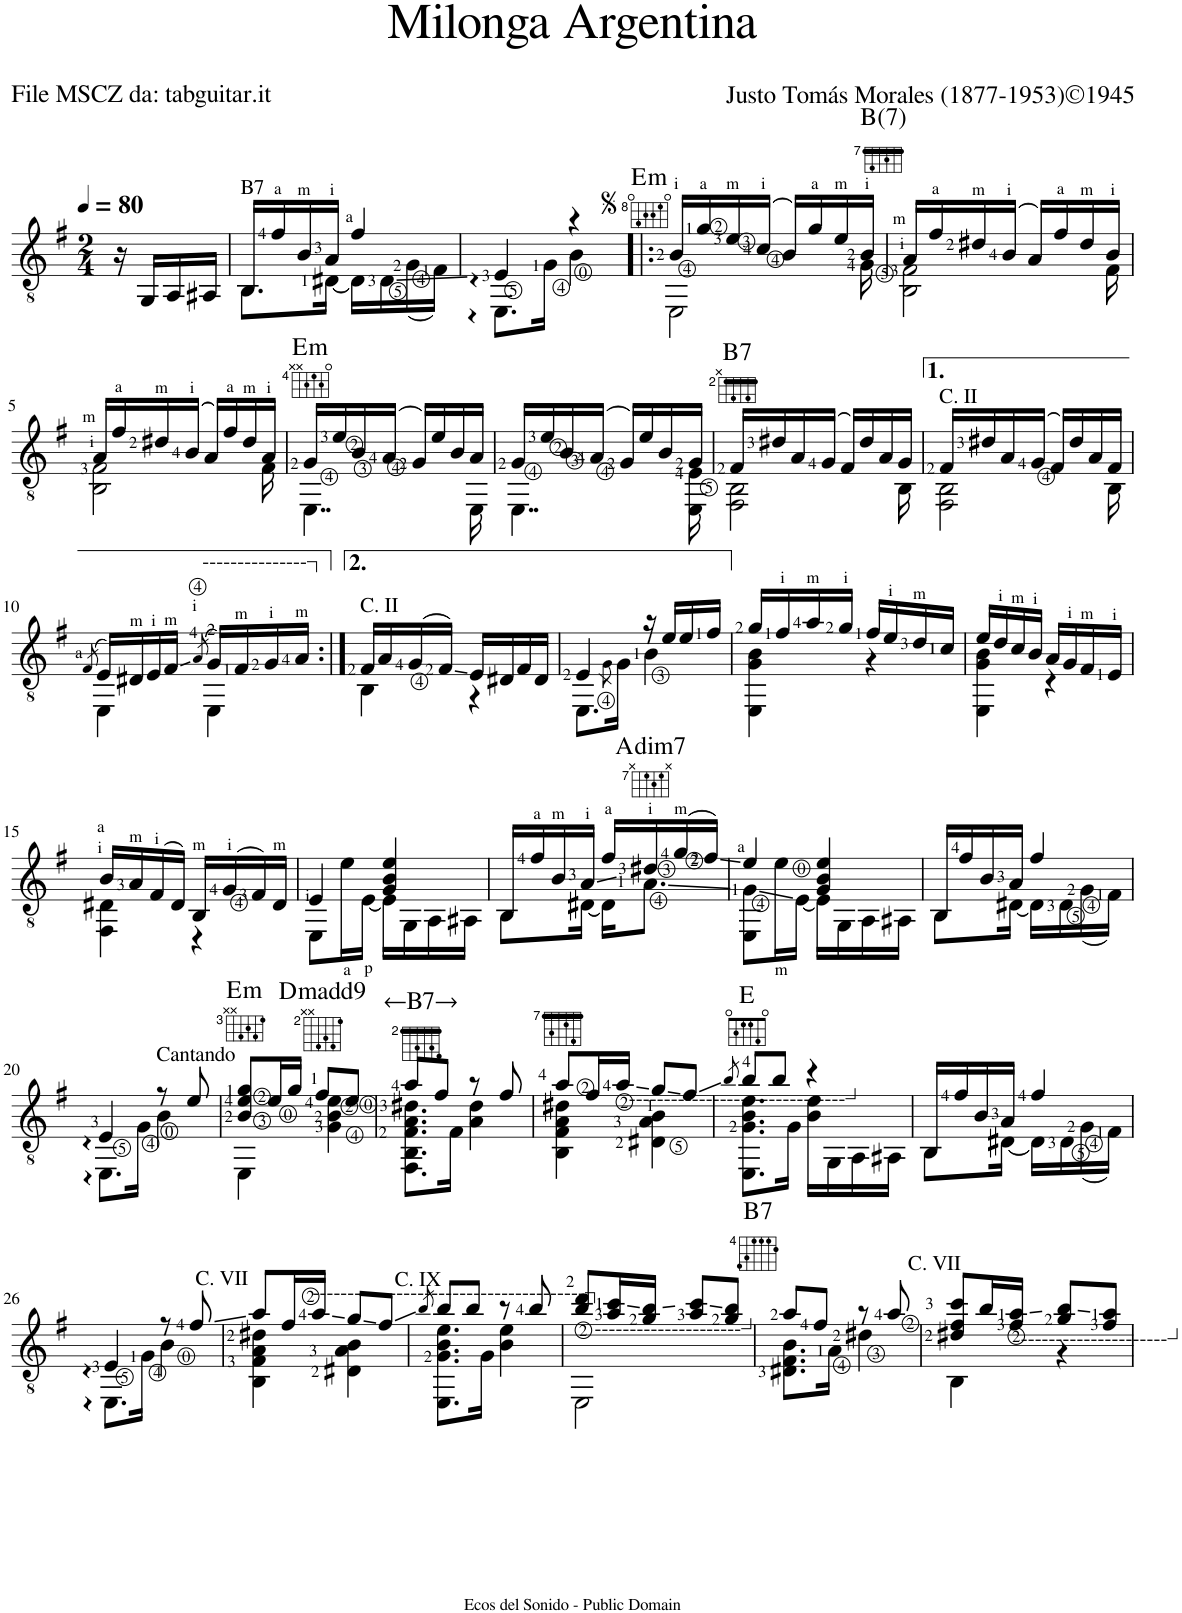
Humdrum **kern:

**kern	**harte
*part1	*part1
*staff1	*
*I"Guitar	*
*clefGv2	*
*k[f#]	*
*M2/4	*
*MM80	*
=	=
16r	.
16GG/LL	.
16AA/	.
16AA#X/JJ	.
=1	=1
*^	*
!LO:TX:a:t=B7	!	!
16BB/LL	8.BB\L	.
16f#/	.	.
16B/	.	.
16A/JJ	[16D#X\Jk	.
4f#/	16D#\LL]	.
.	16D#\	.
.	(16G\	.
.	16F#\JJ)	.
=2	=2	=2
4E/	8.EE\L	.
.	16G\Jk	.
4r	4B\	.
=3!|:	=3!|:	=3!|:
*	*^	*
!	!	!	!LO:H:kt=m
16B/LL	2EE\	4..ryy	E:min
16g/	.	.	.
16e/	.	.	.
(16c/JJ	.	.	.
16B/LL)	.	.	.
16g/	.	.	.
16e/	.	.	.
16B/JJ	.	16G\	.
=4	=4	=4	=4
16A/LL	2BB\ 2F#\	4..ryy	B:maj7
16f#/	.	.	.
16d#X/	.	.	.
(16B/JJ	.	.	.
16A/LL)	.	.	.
16f#/	.	.	.
16d#/	.	.	.
16B/JJ	.	16F#\	.
!!LO:LB:g=z	!!	!!
=5	=5	=5	=5
16A/LL	2BB\ 2F#\	4..ryy	.
16f#/	.	.	.
16d#X/	.	.	.
(16B/JJ	.	.	.
16A/LL)	.	.	.
16f#/	.	.	.
16d#/	.	.	.
16A/JJ	.	16F#\	.
=6	=6	=6	=6
!	!	!	!LO:H:kt=m
*	*v	*v	*
16G/LL	4..EE\	E:min
16e/	.	.
16B/	.	.
(16A/JJ	.	.
16G/LL)	.	.
16e/	.	.
16B/	.	.
16A/JJ	16EE\	.
=7	=7	=7
16G/LL	4..EE\	.
16e/	.	.
16B/	.	.
(16A/JJ	.	.
16G/LL)	.	.
16e/	.	.
16B/	.	.
16G/JJ	16EE\ 16E\	.
=8	=8	=8
*	*^	*
!	!	!	!LO:H:kt=7
16F#/LL	2FF#\ 2BB\	4..ryy	B:7
16d#X/	.	.	.
16A/	.	.	.
(16G/JJ	.	.	.
16F#/LL)	.	.	.
16d#/	.	.	.
16A/	.	.	.
16G/JJ	.	16BB\	.
=9	=9	=9	=9
!LO:TX:a:t=C. II	!	!	!
16F#/LL	2FF#\ 2BB\	4..ryy	.
16d#X/	.	.	.
16A/	.	.	.
(16G/JJ	.	.	.
16F#/LL)	.	.	.
16d#/	.	.	.
16A/	.	.	.
16F#/JJ	.	16BB\	.
*v	*v	*v	*
!!LO:LB:g=z
=10	=10
(8qF#/	.
*^	*
16E/LL)	4EE\	.
16D#X/	.	.
16E/	.	.
16F#/JJ	.	.
(8qA/	.	.
!LO:TX:a:t=---------------┐	!	!
16G/LL)	4EE\	.
16F#/	.	.
16G/	.	.
16A/JJ	.	.
=11:|!	=11:|!	=11:|!
!LO:TX:a:t=C. II	!	!
16F#/LL	4BB\	.
16A/	.	.
(16G/	.	.
16F#/JJ)	.	.
16E/LL	4r	.
16D#X/	.	.
16F#/	.	.
16D#/JJ	.	.
=12	=12	=12
4E/	8.EE\L	.
.	8qG\	.
.	16G\Jk	.
16r	4B\	.
16e/LL	.	.
16e/	.	.
16f#/JJ	.	.
=13	=13	=13
16g/LL	4EE\ 4G\ 4B\	.
16f#/	.	.
16a/	.	.
16g/JJ	.	.
16f#/LL	4r	.
16e/	.	.
16d/	.	.
16c/JJ	.	.
=14	=14	=14
16e/LL	4EE\ 4G\ 4B\	.
16d/	.	.
16c/	.	.
16B/JJ	.	.
16A/LL	4r	.
16G/	.	.
16F#/	.	.
16E/JJ	.	.
!!LO:LB:g=z	!!
=15	=15	=15
16B/LL	4FF#\ 4D#X\	.
16A/	.	.
(16F#/	.	.
16D#/JJ)	.	.
16BB/LL	4r	.
(16G/	.	.
16F#/)	.	.
16D#/JJ	.	.
=16	=16	=16
4E/	8EE\L	.
.	16e\L	.
.	[16E\JJ	.
4G/ 4B/ 4e/	16E\LL]	.
.	16GG\	.
.	16AA\	.
.	16AA#X\JJ	.
=17	=17	=17
16BB/LL	8.BB\L	.
16f#/	.	.
16B/	.	.
16A/JJ	[16D#X\Jk	.
16f#/LL	16D#\KL]	.
!	!	!LO:H:kt=dim7
16d#X/	8.A\J	A:dim7
(16g/	.	.
16f#/JJ)	.	.
=18	=18	=18
4e/	8EE\ 8G\L	.
.	16e\L	.
.	[16E\JJ	.
4G/ 4B/ 4e/	16E\LL]	.
.	16GG\	.
.	16AA\	.
.	16AA#X\JJ	.
=19	=19	=19
16BB/LL	8.BB\L	.
16f#/	.	.
16B/	.	.
16A/JJ	[16D#X\Jk	.
4f#/	16D#\LL]	.
.	16D#\	.
.	(16G\	.
.	16F#\JJ)	.
!!LO:LB:g=z	!!
=20	=20	=20
4E/	8.EE\L	.
.	16G\Jk	.
!LO:TX:a:t=Cantando	!	!
8r	4B\	.
8e/	.	.
=21	=21	=21
!	!	!LO:H:kt=m
8B/ 8e/ 8g/L	4EE\	E:min
16e/L	.	.
16g/JJ	.	.
!	!	!LO:H:kt=m
8f#/L	4G\ 4B\ 4e\	D:min(9)
8e/J	.	.
=22	=22	=22
!	!	!LO:H:kt=←B7→
8a/L	8.FF#\ 8.BB\ 8.F#\ 8.A\ 8.d#X\L	N
8f#/J	.	.
.	16F#\Jk	.
8r	4A\ 4d#\	.
8f#/	.	.
=23	=23	=23
8a/L	4BB\ 4F#\ 4A\ 4d#X\	.
16f#/L	.	.
!LO:TX:a:t=-------------------------------┘	!	!
16a/JJ	.	.
8g/L	4D#X\ 4A\ 4B\	.
8f#/J	.	.
=24	=24	=24
8qb/	.	.
8b/L	8.EE\ 8.G\ 8.B\ 8.e\L	E:maj
8b/J	.	.
.	16G\Jk	.
4r	16B\ 16e\LL	.
.	16GG\	.
.	16AA\	.
.	16AA#X\JJ	.
=25	=25	=25
16BB/LL	8.BB\L	.
16f#/	.	.
16B/	.	.
16A/JJ	[16D#X\Jk	.
4f#/	16D#\LL]	.
.	16D#\	.
.	(16G\	.
.	16F#\JJ)	.
!!LO:LB:g=z	!!
=26	=26	=26
4E/	8.EE\L	.
.	16G\Jk	.
8r	4B\	.
8f#/	.	.
=27	=27	=27
!LO:TX:a:t=C. VII	!	!
8a/L	4BB\ 4F#\ 4A\ 4d#X\	.
16f#/L	.	.
!LO:TX:a:t=---------------------------------------┐	!	!
16a/JJ	.	.
8g/L	4D#X\ 4A\ 4B\	.
8f#/J	.	.
=28	=28	=28
8qb/	.	.
!LO:TX:a:t=C. IX	!	!
8b/L	8.EE\ 8.G\ 8.B\ 8.e\L	.
8b/J	.	.
.	16G\Jk	.
8r	4B\ 4e\	.
8b/	.	.
=29	=29	=29
!LO:TX:a:t=---------------------┘	!	!
8b/ 8dd/L	2EE\	.
16a/ 16cc/L	.	.
16g/ 16b/JJ	.	.
8a/ 8cc/L	.	.
8g/ 8b/J	.	.
=30	=30	=30
!	!	!LO:H:kt=7
8a/L	8.D#X\ 8.F#\ 8.B\L	B:7
8f#/J	.	.
.	16A\Jk	.
8r	4d#X\	.
8a/	.	.
=31	=31	=31
!LO:TX:a:t=C. VII	!	!
8d#X/ 8f#/ 8cc/L	4BB\	.
16b/L	.	.
!LO:TX:a:t=---------------------┘	!	!
16f#/ 16a/JJ	.	.
8g/ 8b/L	4r	.
8f#/ 8a/J	.	.
*v	*v	*
=	=
*-	*-
